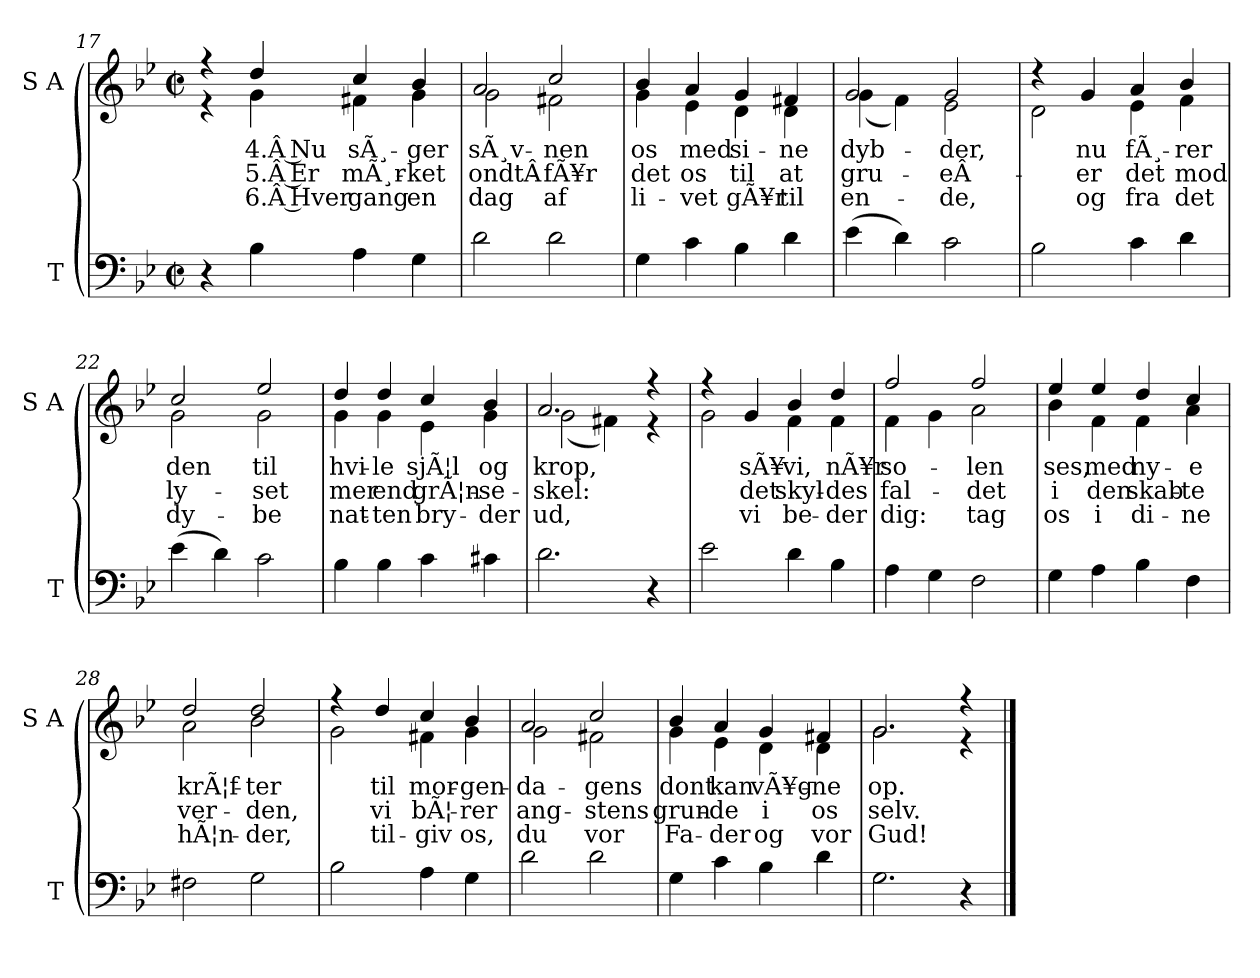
**kern	**kern	**text	**text	**text
*part2	*part1	*part1	*part1	*part1
*staff2	*staff1	*staff1	*staff1	*staff1
*I"T	*I"S A	*	*	*
*I'T	*I'S A	*	*	*
!!LO:PB:g=z
*clefF4	*clefG2	*	*	*
*k[b-e-]	*k[b-e-]	*	*	*
*M2/2	*M2/2	*	*	*
*met(c|)	*met(c|)	*	*	*
=17	=17	=17	=17	=17
*	*^	*	*	*
4r	4r	4r	.	.	.
!	!	!	!LO:LY:b	!LO:LY:b	!LO:LY:b
4B-\	4dd/	4g\	4.Â Nu	5.Â Er	6.Â Hver
!	!	!	!LO:LY:b	!LO:LY:b	!LO:LY:b
4A\	4cc/	4f#X\	sÃ¸-	mÃ¸r-	gang
!	!	!	!LO:LY:b	!LO:LY:b	!LO:LY:b
4G\	4b-/	4g\	-ger	-ket	en
=18	=18	=18	=18	=18	=18
!	!	!	!LO:LY:b	!LO:LY:b	!LO:LY:b
2d\	2a/	2g\	sÃ¸v-	ondtÂ -	dag
!	!	!	!LO:LY:b	!LO:LY:b	!LO:LY:b
2d\	2cc/	2f#X\	-nen	fÃ¥r	af
=19	=19	=19	=19	=19	=19
!	!	!	!LO:LY:b	!LO:LY:b	!LO:LY:b
4G\	4b-/	4g\	os	det	li-
!	!	!	!LO:LY:b	!LO:LY:b	!LO:LY:b
4c\	4a/	4e-\	med	os	-vet
!	!	!	!LO:LY:b	!LO:LY:b	!LO:LY:b
4B-\	4g/	4d\	si-	til	gÃ¥r
!	!	!	!LO:LY:b	!LO:LY:b	!LO:LY:b
4d\	4f#X/	4d\	-ne	at	til
=20	=20	=20	=20	=20	=20
!	!	!	!LO:LY:b	!LO:LY:b	!LO:LY:b
(>4e-\	2g/	(<4g\	dyb-	gru-	en-
4d\)	.	4f\)	.	.	.
!	!	!	!LO:LY:b	!LO:LY:b	!LO:LY:b
2c\	2g/	2e-\	-der,	-eÂ -	-de,
=21	=21	=21	=21	=21	=21
2B-\	4r	2d\	.	.	.
!	!	!	!LO:LY:b	!LO:LY:b	!LO:LY:b
.	4g/	.	nu	er	og
!	!	!	!LO:LY:b	!LO:LY:b	!LO:LY:b
4c\	4a/	4e-\	fÃ¸-	det	fra
!	!	!	!LO:LY:b	!LO:LY:b	!LO:LY:b
4d\	4b-/	4f\	-rer	mod	det
=22	=22	=22	=22	=22	=22
!	!	!	!LO:LY:b	!LO:LY:b	!LO:LY:b
(>4e-\	2cc/	2g\	den	ly-	dy-
4d\)	.	.	.	.	.
!	!	!	!LO:LY:b	!LO:LY:b	!LO:LY:b
2c\	2ee-/	2g\	til	-set	-be
!!LO:LB:g=z	!!
=23	=23	=23	=23	=23	=23
!	!	!	!LO:LY:b	!LO:LY:b	!LO:LY:b
4B-\	4dd/	4g\	hvi-	mer	nat-
!	!	!	!LO:LY:b	!LO:LY:b	!LO:LY:b
4B-\	4dd/	4g\	-le	end	-ten
!	!	!	!LO:LY:b	!LO:LY:b	!LO:LY:b
4c\	4cc/	4e-\	sjÃ¦l	grÃ¦n-	bry-
!	!	!	!LO:LY:b	!LO:LY:b	!LO:LY:b
4c#X\	4b-/	4g\	og	-se-	-der
=24	=24	=24	=24	=24	=24
!	!	!	!LO:LY:b	!LO:LY:b	!LO:LY:b
2.d\	2.a/	(<2g\	krop,	-skel:	ud,
.	.	4f#X\)	.	.	.
4r	4r	4r	.	.	.
=25	=25	=25	=25	=25	=25
2e-\	4r	2g\	.	.	.
!	!	!	!LO:LY:b	!LO:LY:b	!LO:LY:b
.	4g/	.	sÃ¥	det	vi
!	!	!	!LO:LY:b	!LO:LY:b	!LO:LY:b
4d\	4b-/	4f\	vi,	skyl-	be-
!	!	!	!LO:LY:b	!LO:LY:b	!LO:LY:b
4B-\	4dd/	4f\	nÃ¥r	-des	-der
=26	=26	=26	=26	=26	=26
!	!	!	!LO:LY:b	!LO:LY:b	!LO:LY:b
4A\	2ff/	4f\	so-	fal-	dig:
4G\	.	4g\	.	.	.
!	!	!	!LO:LY:b	!LO:LY:b	!LO:LY:b
2F\	2ff/	2a\	-len	-det	tag
=27	=27	=27	=27	=27	=27
!	!	!	!LO:LY:b	!LO:LY:b	!LO:LY:b
4G\	4ee-/	4b-\	ses,	i	os
!	!	!	!LO:LY:b	!LO:LY:b	!LO:LY:b
4A\	4ee-/	4f\	med	den	i
!	!	!	!LO:LY:b	!LO:LY:b	!LO:LY:b
4B-\	4dd/	4f\	ny-	skab-	di-
!	!	!	!LO:LY:b	!LO:LY:b	!LO:LY:b
4F\	4cc/	4a\	-e	-te	-ne
!!LO:LB:g=z	!!
=28	=28	=28	=28	=28	=28
!	!	!	!LO:LY:b	!LO:LY:b	!LO:LY:b
2F#X\	2dd/	2a\	krÃ¦f-	ver-	hÃ¦n-
!	!	!	!LO:LY:b	!LO:LY:b	!LO:LY:b
2G\	2dd/	2b-\	-ter	-den,	-der,
=29	=29	=29	=29	=29	=29
2B-\	4r	2g\	.	.	.
!	!	!	!LO:LY:b	!LO:LY:b	!LO:LY:b
.	4dd/	.	til	vi	til-
!	!	!	!LO:LY:b	!LO:LY:b	!LO:LY:b
4A\	4cc/	4f#X\	mor-	bÃ¦-	-giv
!	!	!	!LO:LY:b	!LO:LY:b	!LO:LY:b
4G\	4b-/	4g\	-gen-	-rer	os,
=30	=30	=30	=30	=30	=30
!	!	!	!LO:LY:b	!LO:LY:b	!LO:LY:b
2d\	2a/	2g\	-da-	ang-	du
!	!	!	!LO:LY:b	!LO:LY:b	!LO:LY:b
2d\	2cc/	2f#X\	-gens	-stens	vor
=31	=31	=31	=31	=31	=31
!	!	!	!LO:LY:b	!LO:LY:b	!LO:LY:b
4G\	4b-/	4g\	dont	grun-	Fa-
!	!	!	!LO:LY:b	!LO:LY:b	!LO:LY:b
4c\	4a/	4e-\	kan	-de	-der
!	!	!	!LO:LY:b	!LO:LY:b	!LO:LY:b
4B-\	4g/	4d\	vÃ¥g-	i	og
!	!	!	!LO:LY:b	!LO:LY:b	!LO:LY:b
4d\	4f#X/	4d\	-ne	os	vor
=32	=32	=32	=32	=32	=32
!	!	!	!LO:LY:b	!LO:LY:b	!LO:LY:b
2.G\	2.g/	2.g\	op.	selv.	Gud!
4r	4r	4r	.	.	.
*	*v	*v	*	*	*
==	==	==	==	==
*-	*-	*-	*-	*-
